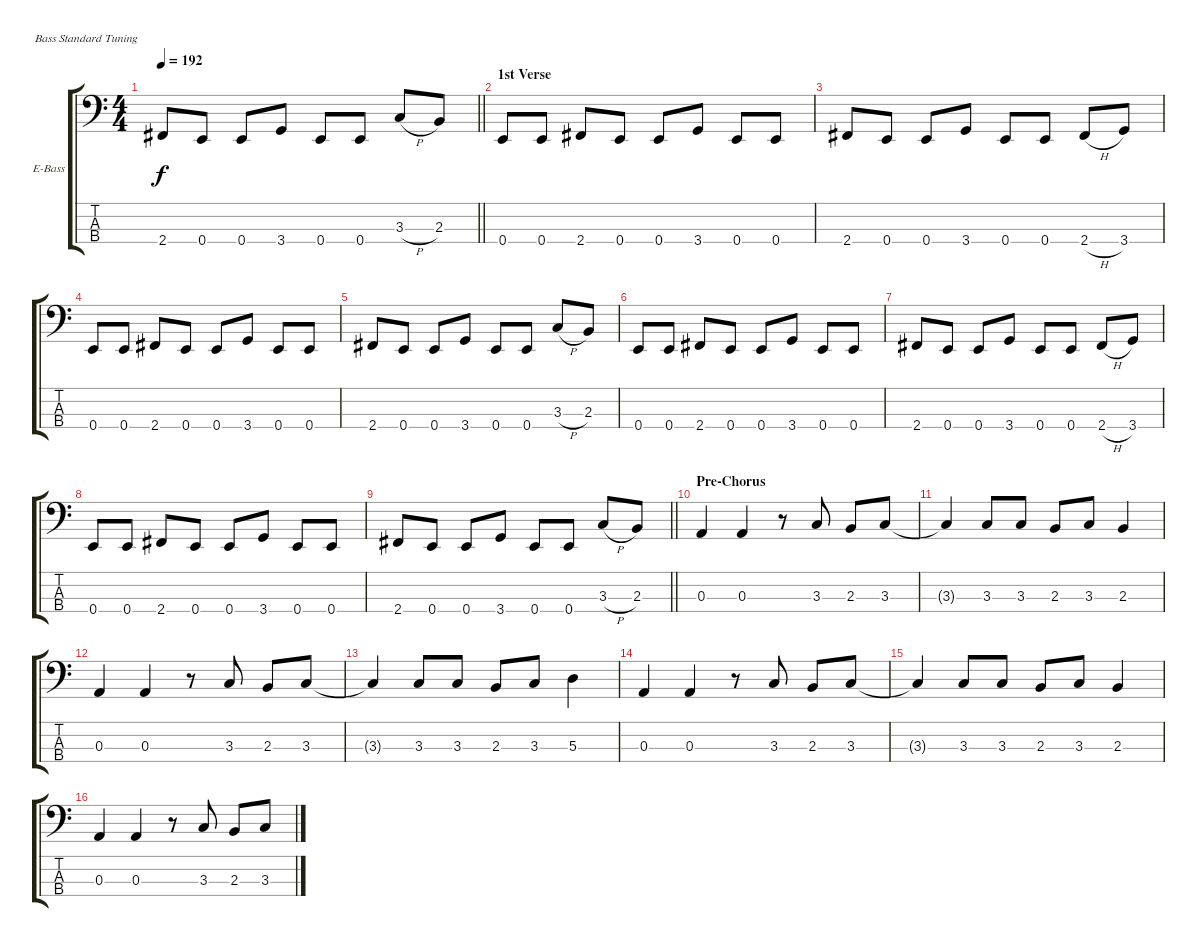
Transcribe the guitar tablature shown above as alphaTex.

\bracketExtendMode groupsimilarinstruments
\firstSystemTrackNameOrientation horizontal
\otherSystemsTrackNameOrientation horizontal
\track ("Cliff Burton" "E-Bass") {instrument electricbassfinger}
\staff {score tabs}
\tuning (G2 D2 A1 E1)
\ts (4 4)
\tempo 192
\clef f4
\barLineRight lightlight
\ks c
2.4.8{dy f} 0.4.8 0.4.8 3.4.8 0.4.8 0.4.8 3.3{h}.8 2.3.8 |
\section ("" "1st Verse")
0.4.8 0.4.8 2.4.8 0.4.8 0.4.8 3.4.8 0.4.8 0.4.8 |
2.4.8 0.4.8 0.4.8 3.4.8 0.4.8 0.4.8 2.4{h}.8 3.4.8 |
0.4.8 0.4.8 2.4.8 0.4.8 0.4.8 3.4.8 0.4.8 0.4.8 |
2.4.8 0.4.8 0.4.8 3.4.8 0.4.8 0.4.8 3.3{h}.8 2.3.8 |
0.4.8 0.4.8 2.4.8 0.4.8 0.4.8 3.4.8 0.4.8 0.4.8 |
2.4.8 0.4.8 0.4.8 3.4.8 0.4.8 0.4.8 2.4{h}.8 3.4.8 |
0.4.8 0.4.8 2.4.8 0.4.8 0.4.8 3.4.8 0.4.8 0.4.8 |
\barLineRight lightlight
2.4.8 0.4.8 0.4.8 3.4.8 0.4.8 0.4.8 3.3{h}.8 2.3.8 |
\section ("" "Pre-Chorus")
0.3.4 0.3.4 r.8 3.3.8 2.3.8 3.3.8 |
3.3{t}.4 3.3.8 3.3.8 2.3.8 3.3.8 2.3.4 |
0.3.4 0.3.4 r.8 3.3.8 2.3.8 3.3.8 |
3.3{t}.4 3.3.8 3.3.8 2.3.8 3.3.8 5.3.4 |
0.3.4 0.3.4 r.8 3.3.8 2.3.8 3.3.8 |
3.3{t}.4 3.3.8 3.3.8 2.3.8 3.3.8 2.3.4 |
0.3.4 0.3.4 r.8 3.3.8 2.3.8 3.3.8
